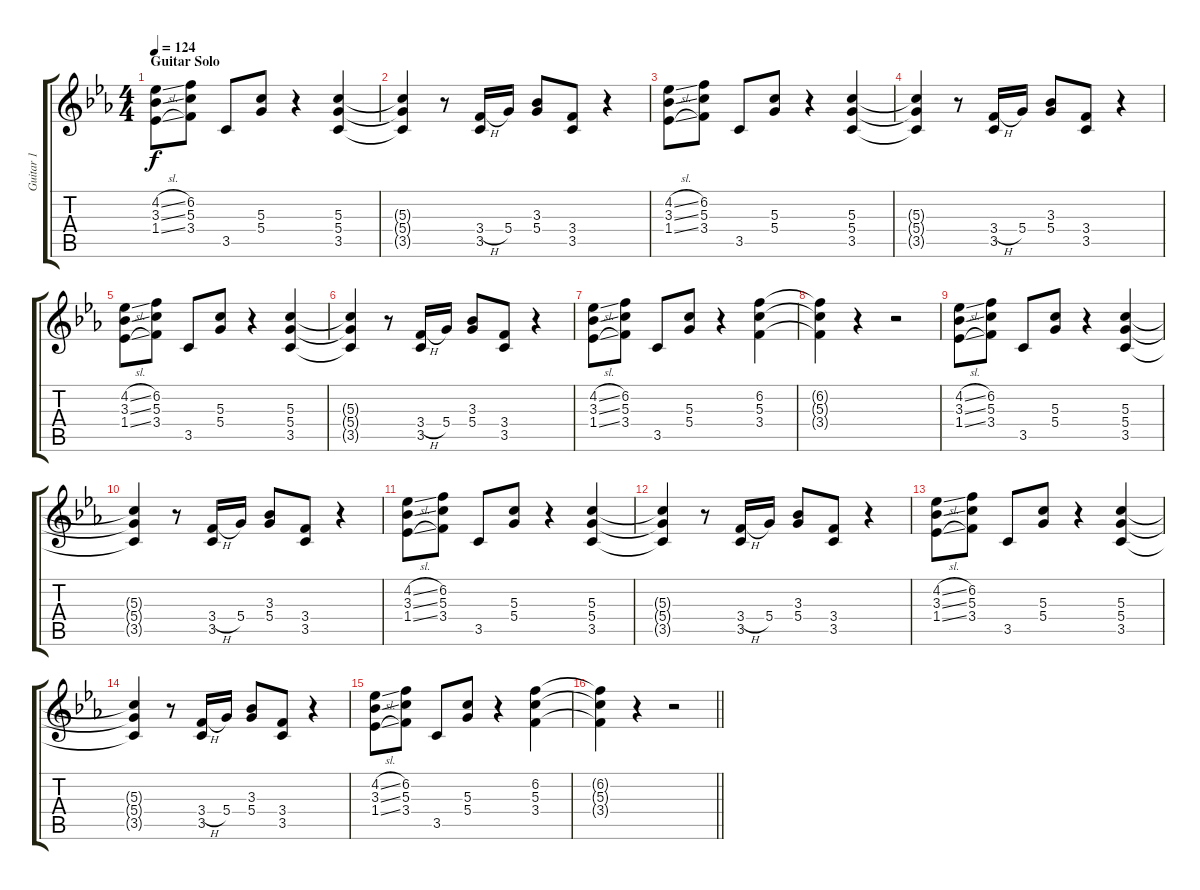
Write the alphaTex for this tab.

\track ("Guitar 1" "Guitar 1") {instrument distortionguitar}
\staff {score tabs}
\tuning (E4 B3 G3 D3 A2 E2) {hide}
\ts (4 4)
\section ("" "Guitar Solo")
\tempo 124
\clef g2
\ks eb
(4.2{sl} 3.3{sl} 1.4{sl}).8{dy f} (6.2 5.3 3.4).8 3.5.8 (5.3 5.4).8 r.4 (5.3 5.4 3.5).4 |
(5.3{t} 5.4{t} 3.5{t}).4 r.8 (3.4{h} 3.5).16 5.4.16 (3.3 5.4).8 (3.4 3.5).8 r.4 |
(4.2{sl} 3.3{sl} 1.4{sl}).8 (6.2 5.3 3.4).8 3.5.8 (5.3 5.4).8 r.4 (5.3 5.4 3.5).4 |
(5.3{t} 5.4{t} 3.5{t}).4 r.8 (3.4{h} 3.5).16 5.4.16 (3.3 5.4).8 (3.4 3.5).8 r.4 |
(4.2{sl} 3.3{sl} 1.4{sl}).8 (6.2 5.3 3.4).8 3.5.8 (5.3 5.4).8 r.4 (5.3 5.4 3.5).4 |
(5.3{t} 5.4{t} 3.5{t}).4 r.8 (3.4{h} 3.5).16 5.4.16 (3.3 5.4).8 (3.4 3.5).8 r.4 |
(4.2{sl} 3.3{sl} 1.4{sl}).8 (6.2 5.3 3.4).8 3.5.8 (5.3 5.4).8 r.4 (6.2 5.3 3.4).4 |
(6.2{t} 5.3{t} 3.4{t}).4 r.4 r.2 |
(4.2{sl} 3.3{sl} 1.4{sl}).8 (6.2 5.3 3.4).8 3.5.8 (5.3 5.4).8 r.4 (5.3 5.4 3.5).4 |
(5.3{t} 5.4{t} 3.5{t}).4 r.8 (3.4{h} 3.5).16 5.4.16 (3.3 5.4).8 (3.4 3.5).8 r.4 |
(4.2{sl} 3.3{sl} 1.4{sl}).8 (6.2 5.3 3.4).8 3.5.8 (5.3 5.4).8 r.4 (5.3 5.4 3.5).4 |
(5.3{t} 5.4{t} 3.5{t}).4 r.8 (3.4{h} 3.5).16 5.4.16 (3.3 5.4).8 (3.4 3.5).8 r.4 |
(4.2{sl} 3.3{sl} 1.4{sl}).8 (6.2 5.3 3.4).8 3.5.8 (5.3 5.4).8 r.4 (5.3 5.4 3.5).4 |
(5.3{t} 5.4{t} 3.5{t}).4 r.8 (3.4{h} 3.5).16 5.4.16 (3.3 5.4).8 (3.4 3.5).8 r.4 |
(4.2{sl} 3.3{sl} 1.4{sl}).8 (6.2 5.3 3.4).8 3.5.8 (5.3 5.4).8 r.4 (6.2 5.3 3.4).4 |
\barLineRight lightlight
(6.2{t} 5.3{t} 3.4{t}).4 r.4 r.2
